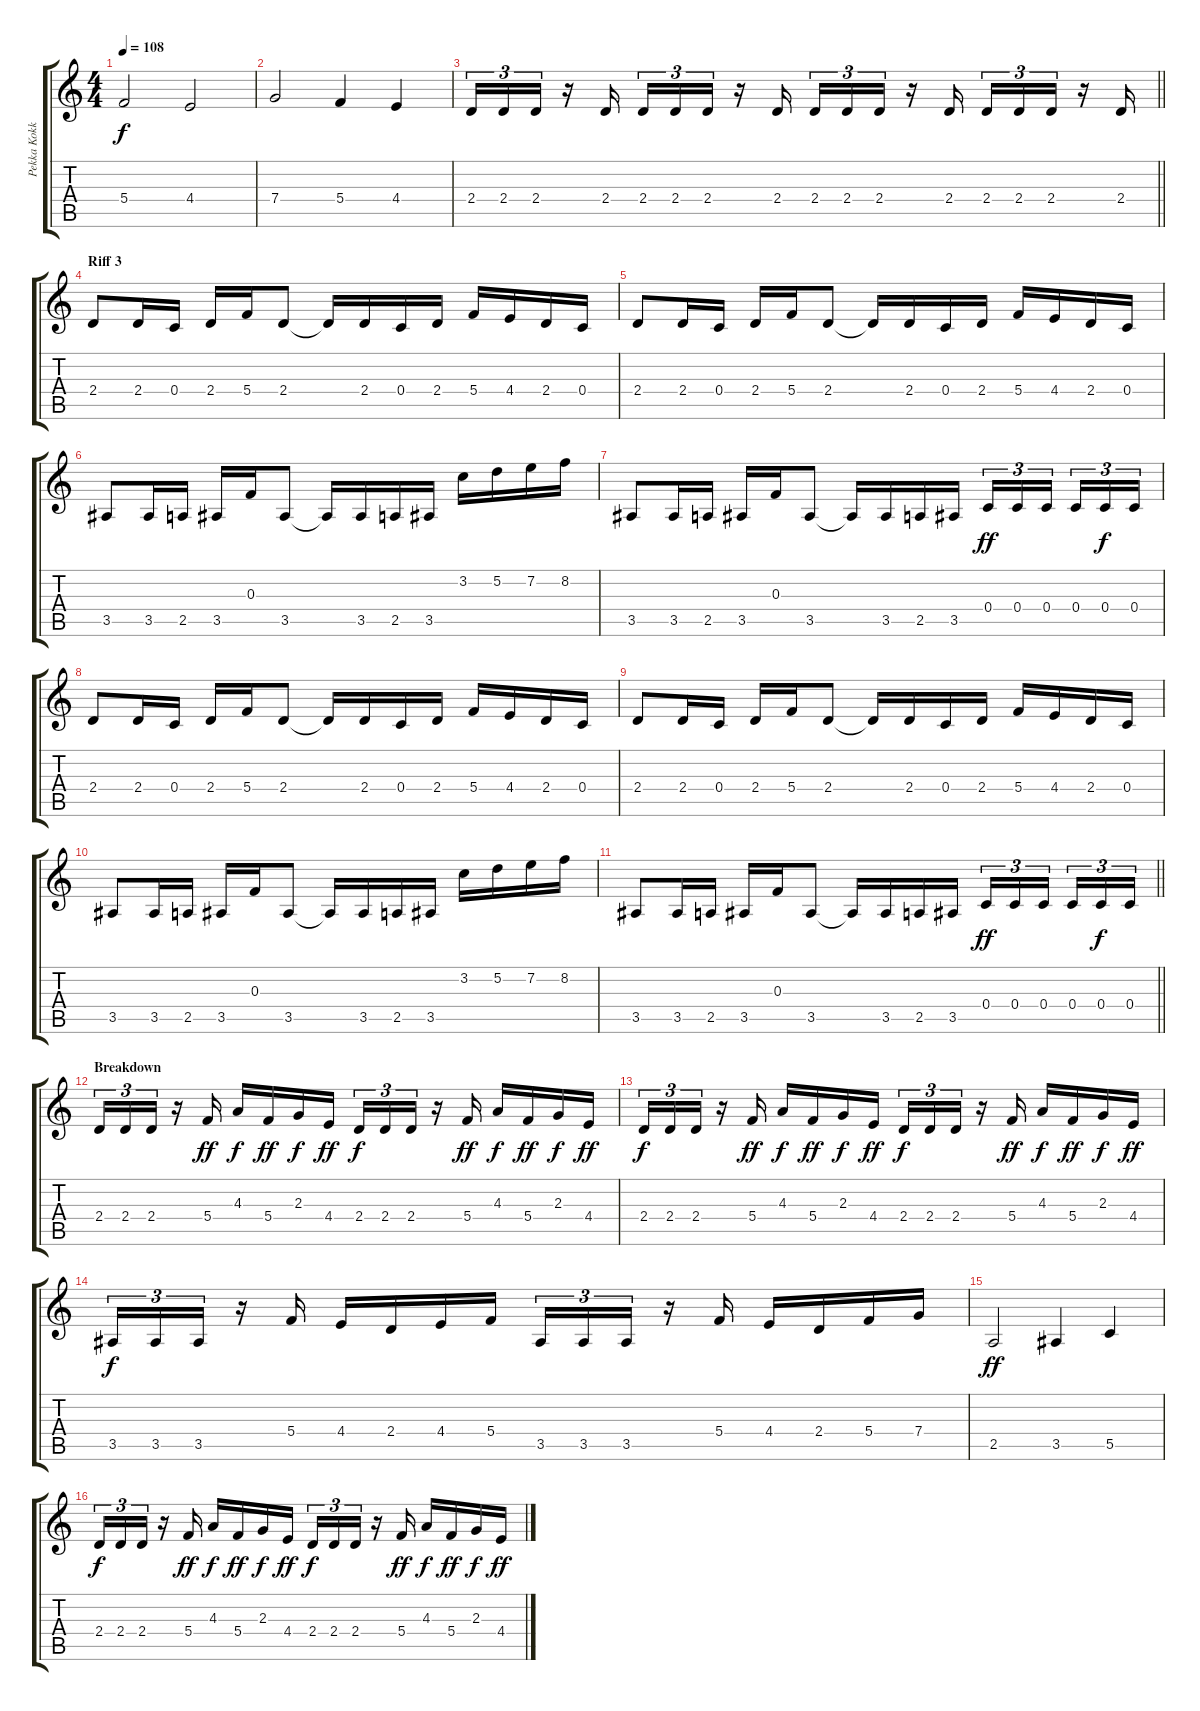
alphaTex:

\track ("Pekka Kokko" "Pekka Kokk") {instrument distortionguitar}
\staff {score tabs}
\tuning (D4 A3 F3 C3 G2 D2) {hide}
\ts (4 4)
\tempo 108
\clef g2
\ks c
5.4.2{dy f} 4.4.2 |
7.4.2 5.4.4 4.4.4 |
\barLineRight lightlight
2.4.16{tu (3 2)} 2.4.16{tu (3 2)} 2.4.16{tu (3 2)} r.16 2.4.16 2.4.16{tu (3 2)} 2.4.16{tu (3 2)} 2.4.16{tu (3 2)} r.16 2.4.16 2.4.16{tu (3 2)} 2.4.16{tu (3 2)} 2.4.16{tu (3 2)} r.16 2.4.16 2.4.16{tu (3 2)} 2.4.16{tu (3 2)} 2.4.16{tu (3 2)} r.16 2.4.16 |
\section ("" "Riff 3")
2.4.8 2.4.16 0.4.16 2.4.16 5.4.16 2.4.8 2.4{t}.16 2.4.16 0.4.16 2.4.16 5.4.16 4.4.16 2.4.16 0.4.16 |
2.4.8 2.4.16 0.4.16 2.4.16 5.4.16 2.4.8 2.4{t}.16 2.4.16 0.4.16 2.4.16 5.4.16 4.4.16 2.4.16 0.4.16 |
3.5.8 3.5.16 2.5.16 3.5.16 0.3.16 3.5.8 3.5{t}.16 3.5.16 2.5.16 3.5.16 3.2.16 5.2.16 7.2.16 8.2.16 |
3.5.8 3.5.16 2.5.16 3.5.16 0.3.16 3.5.8 3.5{t}.16 3.5.16 2.5.16 3.5.16 0.4.16{tu (3 2) dy ff} 0.4.16{tu (3 2)} 0.4.16{tu (3 2) beam splitsecondary} 0.4.16{tu (3 2)} 0.4.16{tu (3 2) dy f} 0.4.16{tu (3 2)} |
2.4.8 2.4.16 0.4.16 2.4.16 5.4.16 2.4.8 2.4{t}.16 2.4.16 0.4.16 2.4.16 5.4.16 4.4.16 2.4.16 0.4.16 |
2.4.8 2.4.16 0.4.16 2.4.16 5.4.16 2.4.8 2.4{t}.16 2.4.16 0.4.16 2.4.16 5.4.16 4.4.16 2.4.16 0.4.16 |
3.5.8 3.5.16 2.5.16 3.5.16 0.3.16 3.5.8 3.5{t}.16 3.5.16 2.5.16 3.5.16 3.2.16 5.2.16 7.2.16 8.2.16 |
\barLineRight lightlight
3.5.8 3.5.16 2.5.16 3.5.16 0.3.16 3.5.8 3.5{t}.16 3.5.16 2.5.16 3.5.16 0.4.16{tu (3 2) dy ff} 0.4.16{tu (3 2)} 0.4.16{tu (3 2) beam splitsecondary} 0.4.16{tu (3 2)} 0.4.16{tu (3 2) dy f} 0.4.16{tu (3 2)} |
\section ("" "Breakdown")
2.4.16{tu (3 2)} 2.4.16{tu (3 2)} 2.4.16{tu (3 2)} r.16 5.4.16{dy ff} 4.3.16{dy f} 5.4.16{dy ff} 2.3.16{dy f} 4.4.16{dy ff} 2.4.16{tu (3 2) dy f} 2.4.16{tu (3 2)} 2.4.16{tu (3 2)} r.16 5.4.16{dy ff} 4.3.16{dy f} 5.4.16{dy ff} 2.3.16{dy f} 4.4.16{dy ff} |
2.4.16{tu (3 2) dy f} 2.4.16{tu (3 2)} 2.4.16{tu (3 2)} r.16 5.4.16{dy ff} 4.3.16{dy f} 5.4.16{dy ff} 2.3.16{dy f} 4.4.16{dy ff} 2.4.16{tu (3 2) dy f} 2.4.16{tu (3 2)} 2.4.16{tu (3 2)} r.16 5.4.16{dy ff} 4.3.16{dy f} 5.4.16{dy ff} 2.3.16{dy f} 4.4.16{dy ff} |
3.5.16{tu (3 2) dy f} 3.5.16{tu (3 2)} 3.5.16{tu (3 2)} r.16 5.4.16 4.4.16 2.4.16 4.4.16 5.4.16 3.5.16{tu (3 2)} 3.5.16{tu (3 2)} 3.5.16{tu (3 2)} r.16 5.4.16 4.4.16 2.4.16 5.4.16 7.4.16 |
2.5.2{dy ff} 3.5.4 5.5.4 |
2.4.16{tu (3 2) dy f} 2.4.16{tu (3 2)} 2.4.16{tu (3 2)} r.16 5.4.16{dy ff} 4.3.16{dy f} 5.4.16{dy ff} 2.3.16{dy f} 4.4.16{dy ff} 2.4.16{tu (3 2) dy f} 2.4.16{tu (3 2)} 2.4.16{tu (3 2)} r.16 5.4.16{dy ff} 4.3.16{dy f} 5.4.16{dy ff} 2.3.16{dy f} 4.4.16{dy ff}
